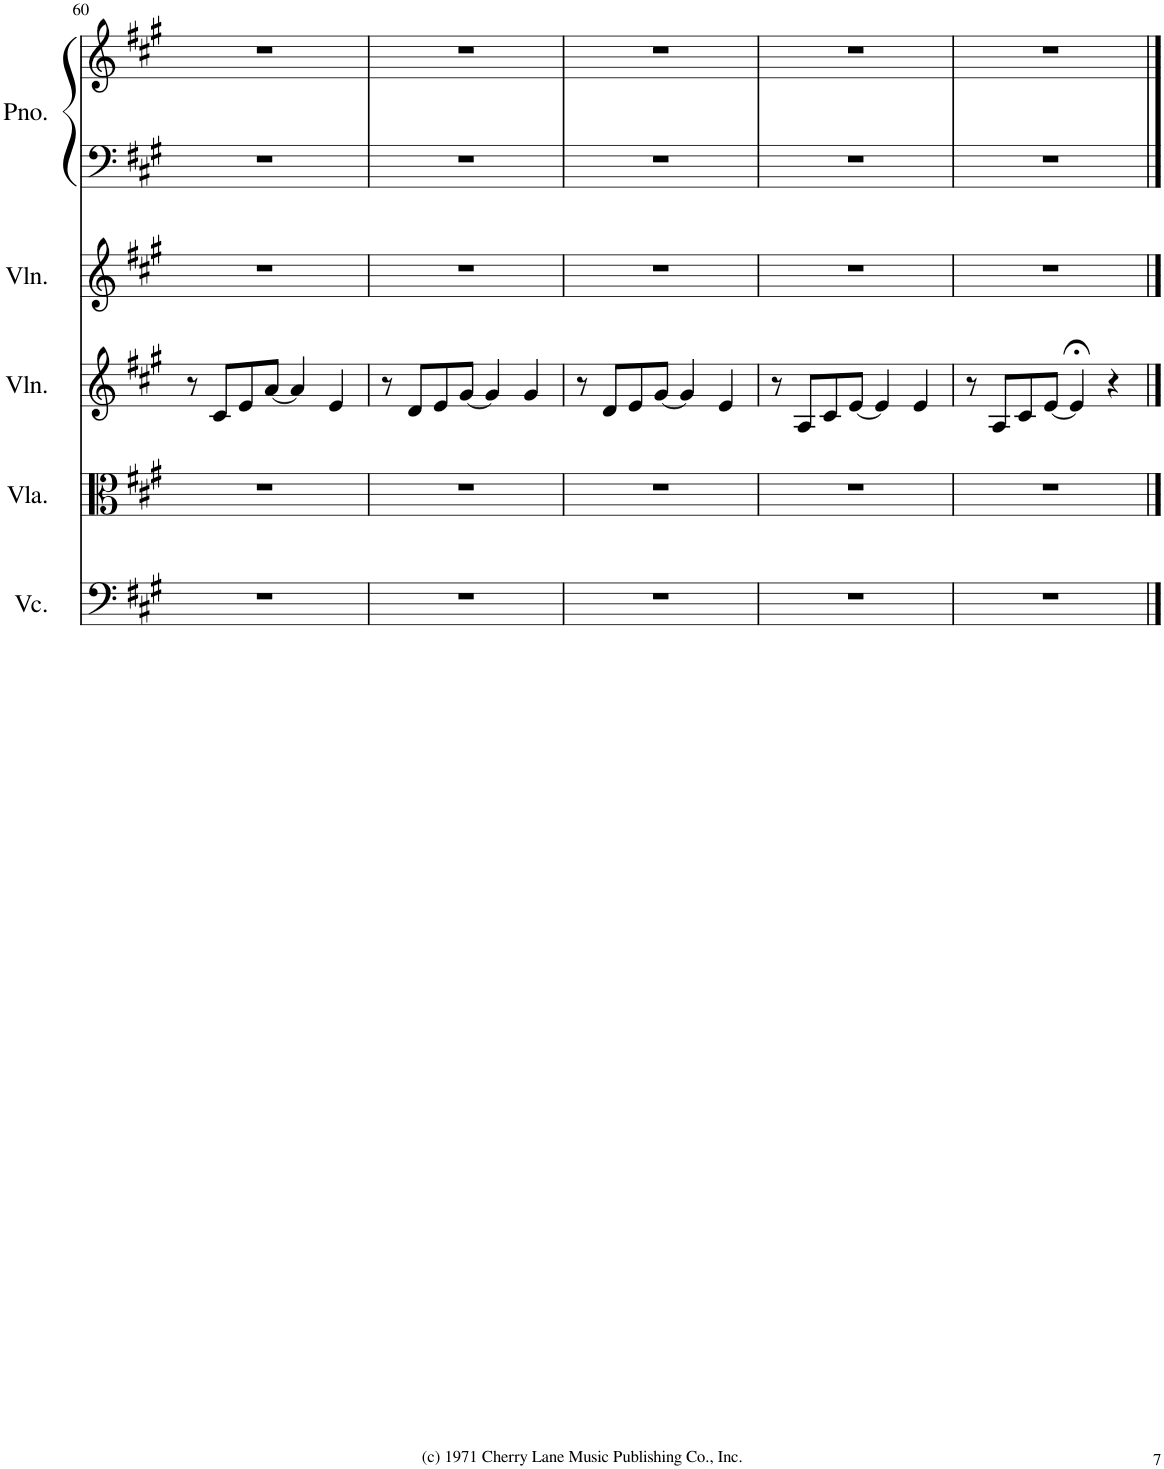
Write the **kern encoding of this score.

**kern	**kern	**kern	**kern	**kern	**kern
*part5	*part4	*part3	*part2	*part1	*part1
*staff6	*staff5	*staff4	*staff3	*staff2	*staff1
*I"Violoncello	*I"Viola	*I"Violin	*I"Violin	*I"Piano	*
*I'Vc.	*I'Vla.	*I'Vln.	*I'Vln.	*I'Pno.	*
!!LO:PB:g=z
*clefF4	*clefC3	*clefG2	*clefG2	*clefF4	*clefG2
*k[f#c#g#]	*k[f#c#g#]	*k[f#c#g#]	*k[f#c#g#]	*k[f#c#g#]	*k[f#c#g#]
*M2/2	*M2/2	*M2/2	*M2/2	*M2/2	*M2/2
*met(c|)	*met(c|)	*met(c|)	*met(c|)	*met(c|)	*met(c|)
=60	=60	=60	=60	=60	=60
1r	1r	8r	1r	1r	1r
.	.	8c#/L	.	.	.
.	.	8e/	.	.	.
.	.	[8a/J	.	.	.
.	.	4a/]	.	.	.
.	.	4e/	.	.	.
=61	=61	=61	=61	=61	=61
1r	1r	8r	1r	1r	1r
.	.	8d/L	.	.	.
.	.	8e/	.	.	.
.	.	[8g#/J	.	.	.
.	.	4g#/]	.	.	.
.	.	4g#/	.	.	.
=62	=62	=62	=62	=62	=62
1r	1r	8r	1r	1r	1r
.	.	8d/L	.	.	.
.	.	8e/	.	.	.
.	.	[8g#/J	.	.	.
.	.	4g#/]	.	.	.
.	.	4e/	.	.	.
=63	=63	=63	=63	=63	=63
1r	1r	8r	1r	1r	1r
.	.	8A/L	.	.	.
.	.	8c#/	.	.	.
.	.	[8e/J	.	.	.
.	.	4e/]	.	.	.
.	.	4e/	.	.	.
=64	=64	=64	=64	=64	=64
1r	1r	8r	1r	1r	1r
.	.	8A/L	.	.	.
.	.	8c#/	.	.	.
.	.	[8e/J	.	.	.
.	.	4e;</]	.	.	.
.	.	4r	.	.	.
==	==	==	==	==	==
*-	*-	*-	*-	*-	*-
